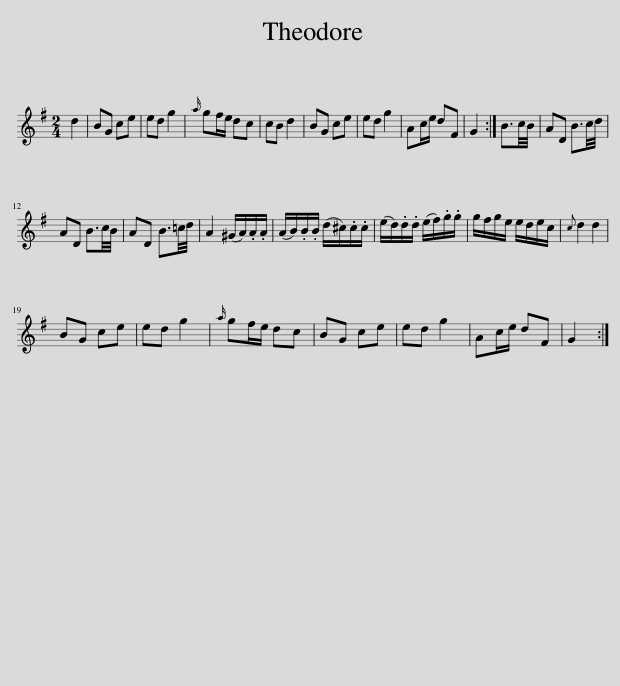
X:1
L:1/8
M:2/4
I:linebreak $
K:G
V:1 treble
V:1
 d2 | BG ce | ed g2 |{a} gf/e/ dc | cB d2 | %5
 BG ce | ed g2 | Ac/e/ dF | G2 :| B3/2c/4B/4 | %10
 AD B3/2c/4d/4 |$ AD B3/2c/4B/4 | AD B3/2=c/4d/4 | A2 (^G/A/).A/.A/ | (A/B/).B/.B/ (d/^c/).c/.c/ | %15
 (e/d/).d/.d/ (e/f/).g/.g/ | g/f/g/e/ e/d/e/c/ |{c} d2 d2 |$ BG ce | ed g2 | %20
{a} gf/e/ dc | BG ce | ed g2 | Ac/e/ dF | G2 :| %25
